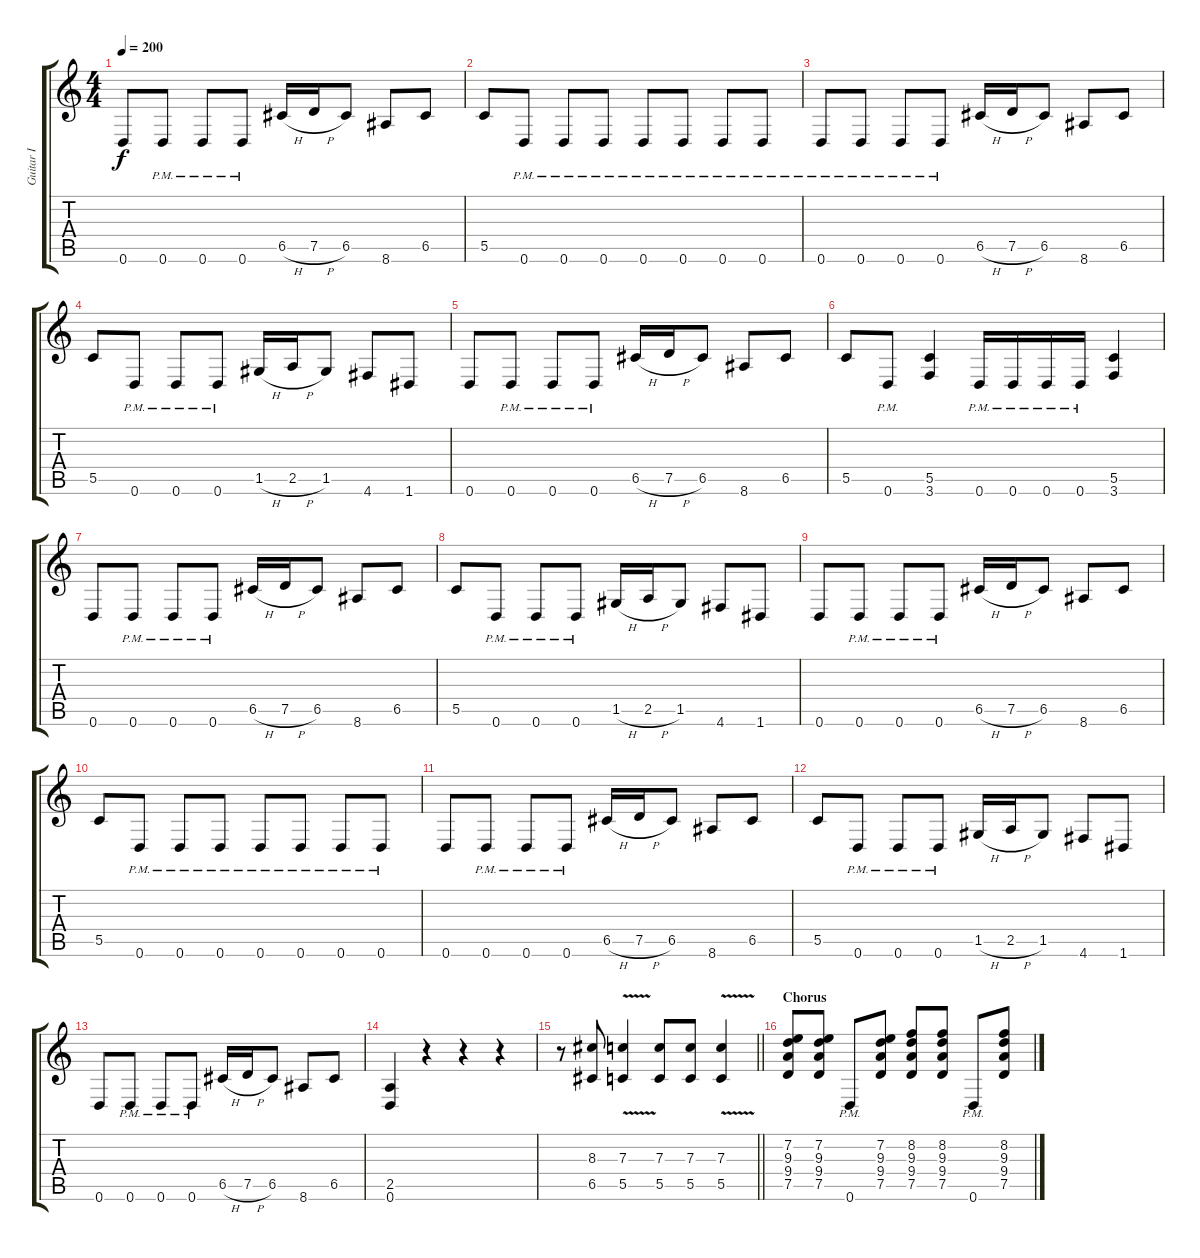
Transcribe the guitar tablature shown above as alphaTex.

\track ("Guitar I" "Guitar I") {instrument distortionguitar}
\staff {score tabs}
\tuning (D4 A3 F3 C3 G2 D2) {hide}
\ts (4 4)
\tempo 200
\clef g2
\ks c
0.6.8{dy f} 0.6{pm}.8 0.6{pm}.8 0.6{pm}.8 6.5{h}.16 7.5{h}.16 6.5.8 8.6.8 6.5.8 |
5.5.8 0.6{pm}.8 0.6{pm}.8 0.6{pm}.8 0.6{pm}.8 0.6{pm}.8 0.6{pm}.8 0.6{pm}.8 |
0.6{pm}.8 0.6{pm}.8 0.6{pm}.8 0.6{pm}.8 6.5{h}.16 7.5{h}.16 6.5.8 8.6.8 6.5.8 |
5.5.8 0.6{pm}.8 0.6{pm}.8 0.6{pm}.8 1.5{h}.16 2.5{h}.16 1.5.8 4.6.8 1.6.8 |
0.6.8 0.6{pm}.8 0.6{pm}.8 0.6{pm}.8 6.5{h}.16 7.5{h}.16 6.5.8 8.6.8 6.5.8 |
5.5.8 0.6{pm}.8 (5.5 3.6).4 0.6{pm}.16 0.6{pm}.16 0.6{pm}.16 0.6{pm}.16 (5.5 3.6).4 |
0.6.8 0.6{pm}.8 0.6{pm}.8 0.6{pm}.8 6.5{h}.16 7.5{h}.16 6.5.8 8.6.8 6.5.8 |
5.5.8 0.6{pm}.8 0.6{pm}.8 0.6{pm}.8 1.5{h}.16 2.5{h}.16 1.5.8 4.6.8 1.6.8 |
0.6.8 0.6{pm}.8 0.6{pm}.8 0.6{pm}.8 6.5{h}.16 7.5{h}.16 6.5.8 8.6.8 6.5.8 |
5.5.8 0.6{pm}.8 0.6{pm}.8 0.6{pm}.8 0.6{pm}.8 0.6{pm}.8 0.6{pm}.8 0.6{pm}.8 |
0.6.8 0.6{pm}.8 0.6{pm}.8 0.6{pm}.8 6.5{h}.16 7.5{h}.16 6.5.8 8.6.8 6.5.8 |
5.5.8 0.6{pm}.8 0.6{pm}.8 0.6{pm}.8 1.5{h}.16 2.5{h}.16 1.5.8 4.6.8 1.6.8 |
0.6.8 0.6{pm}.8 0.6{pm}.8 0.6{pm}.8 6.5{h}.16 7.5{h}.16 6.5.8 8.6.8 6.5.8 |
(2.5 0.6).4 r.4 r.4 r.4 |
\barLineRight lightlight
r.8 (8.3 6.5).8 (7.3{v} 5.5{v}).4 (7.3 5.5).8 (7.3 5.5).8 (7.3{v} 5.5{v}).4 |
\section ("" "Chorus")
(7.2 9.3 9.4 7.5).8 (7.2 9.3 9.4 7.5).8 0.6{pm}.8 (7.2 9.3 9.4 7.5).8 (8.2 9.3 9.4 7.5).8 (8.2 9.3 9.4 7.5).8 0.6{pm}.8 (8.2 9.3 9.4 7.5).8
